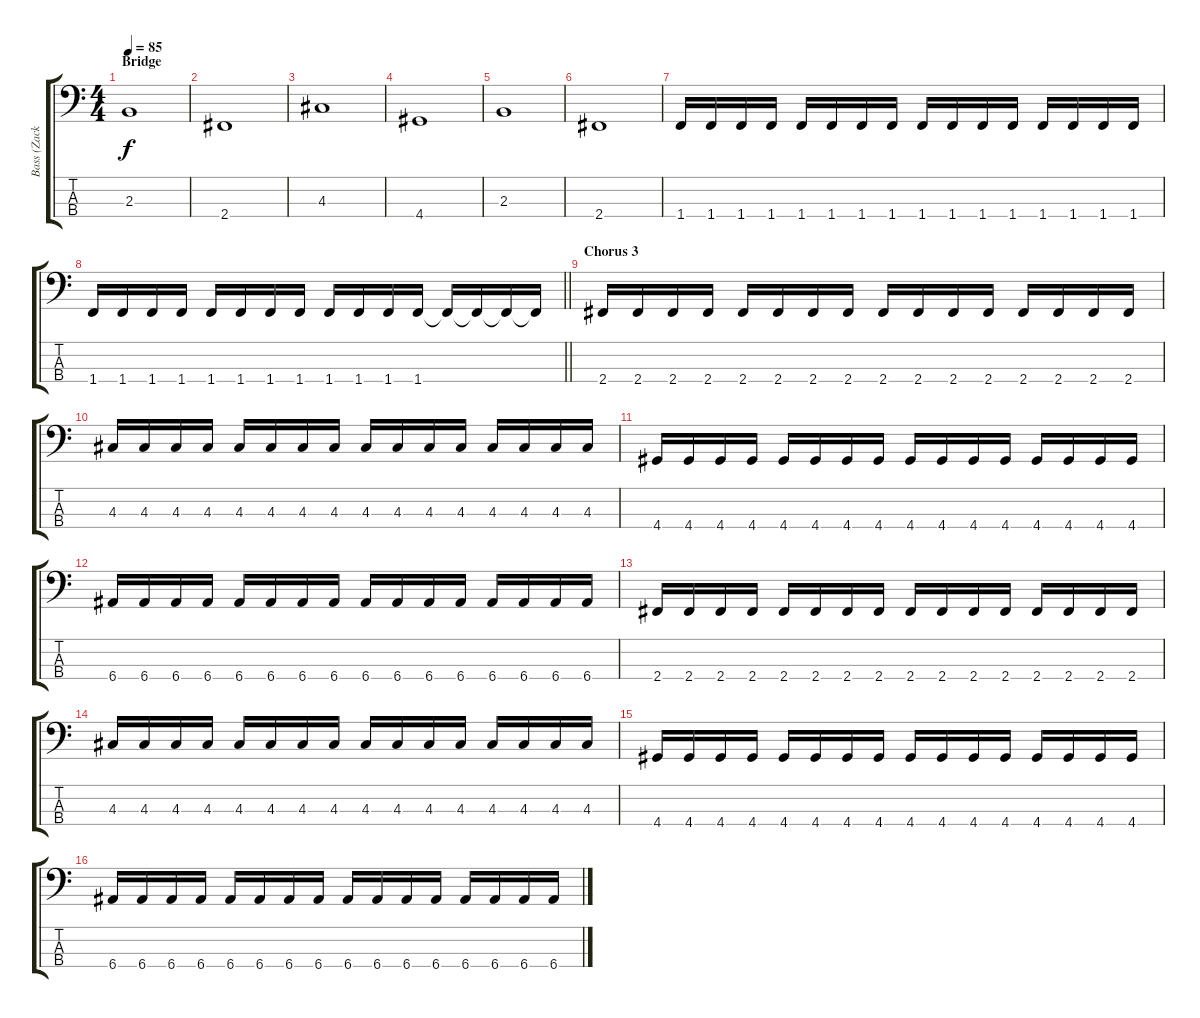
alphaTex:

\track ("Bass (Zack)" "Bass (Zack") {instrument electricbassfinger}
\staff {score tabs}
\tuning (G2 D2 A1 E1) {hide}
\ts (4 4)
\section ("" "Bridge")
\tempo 85
\clef f4
\ks c
2.3.1{dy f} |
2.4.1 |
4.3.1 |
4.4.1 |
2.3.1 |
2.4.1 |
1.4.16 1.4.16 1.4.16 1.4.16 1.4.16 1.4.16 1.4.16 1.4.16 1.4.16 1.4.16 1.4.16 1.4.16 1.4.16 1.4.16 1.4.16 1.4.16 |
\barLineRight lightlight
1.4.16 1.4.16 1.4.16 1.4.16 1.4.16 1.4.16 1.4.16 1.4.16 1.4.16 1.4.16 1.4.16 1.4.16 1.4{t}.16 1.4{t}.16 1.4{t}.16 1.4{t}.16 |
\section ("" "Chorus 3")
2.4.16 2.4.16 2.4.16 2.4.16 2.4.16 2.4.16 2.4.16 2.4.16 2.4.16 2.4.16 2.4.16 2.4.16 2.4.16 2.4.16 2.4.16 2.4.16 |
4.3.16 4.3.16 4.3.16 4.3.16 4.3.16 4.3.16 4.3.16 4.3.16 4.3.16 4.3.16 4.3.16 4.3.16 4.3.16 4.3.16 4.3.16 4.3.16 |
4.4.16 4.4.16 4.4.16 4.4.16 4.4.16 4.4.16 4.4.16 4.4.16 4.4.16 4.4.16 4.4.16 4.4.16 4.4.16 4.4.16 4.4.16 4.4.16 |
6.4.16 6.4.16 6.4.16 6.4.16 6.4.16 6.4.16 6.4.16 6.4.16 6.4.16 6.4.16 6.4.16 6.4.16 6.4.16 6.4.16 6.4.16 6.4.16 |
2.4.16 2.4.16 2.4.16 2.4.16 2.4.16 2.4.16 2.4.16 2.4.16 2.4.16 2.4.16 2.4.16 2.4.16 2.4.16 2.4.16 2.4.16 2.4.16 |
4.3.16 4.3.16 4.3.16 4.3.16 4.3.16 4.3.16 4.3.16 4.3.16 4.3.16 4.3.16 4.3.16 4.3.16 4.3.16 4.3.16 4.3.16 4.3.16 |
4.4.16 4.4.16 4.4.16 4.4.16 4.4.16 4.4.16 4.4.16 4.4.16 4.4.16 4.4.16 4.4.16 4.4.16 4.4.16 4.4.16 4.4.16 4.4.16 |
6.4.16 6.4.16 6.4.16 6.4.16 6.4.16 6.4.16 6.4.16 6.4.16 6.4.16 6.4.16 6.4.16 6.4.16 6.4.16 6.4.16 6.4.16 6.4.16
